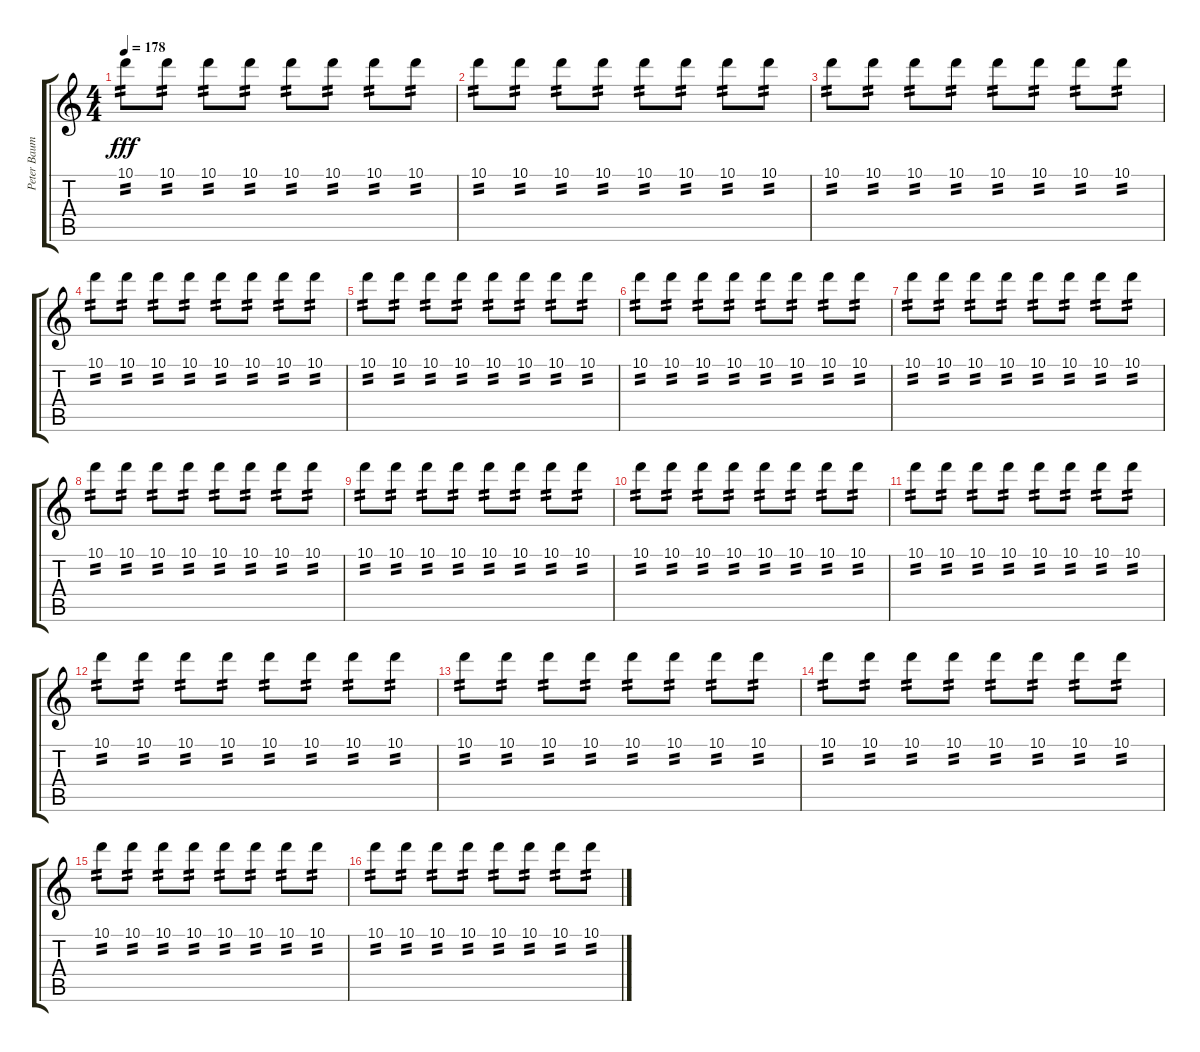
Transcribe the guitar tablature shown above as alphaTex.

\track ("Peter Baumann" "Peter Baum") {instrument distortionguitar}
\staff {score tabs}
\tuning (E4 B3 G3 D3 A2 E2) {hide}
\ts (4 4)
\tempo 178
\clef g2
\ks c
10.1.8{tp 2 dy fff} 10.1.8{tp 2} 10.1.8{tp 2} 10.1.8{tp 2} 10.1.8{tp 2} 10.1.8{tp 2} 10.1.8{tp 2} 10.1.8{tp 2} |
10.1.8{tp 2} 10.1.8{tp 2} 10.1.8{tp 2} 10.1.8{tp 2} 10.1.8{tp 2} 10.1.8{tp 2} 10.1.8{tp 2} 10.1.8{tp 2} |
10.1.8{tp 2} 10.1.8{tp 2} 10.1.8{tp 2} 10.1.8{tp 2} 10.1.8{tp 2} 10.1.8{tp 2} 10.1.8{tp 2} 10.1.8{tp 2} |
10.1.8{tp 2} 10.1.8{tp 2} 10.1.8{tp 2} 10.1.8{tp 2} 10.1.8{tp 2} 10.1.8{tp 2} 10.1.8{tp 2} 10.1.8{tp 2} |
10.1.8{tp 2} 10.1.8{tp 2} 10.1.8{tp 2} 10.1.8{tp 2} 10.1.8{tp 2} 10.1.8{tp 2} 10.1.8{tp 2} 10.1.8{tp 2} |
10.1.8{tp 2} 10.1.8{tp 2} 10.1.8{tp 2} 10.1.8{tp 2} 10.1.8{tp 2} 10.1.8{tp 2} 10.1.8{tp 2} 10.1.8{tp 2} |
10.1.8{tp 2} 10.1.8{tp 2} 10.1.8{tp 2} 10.1.8{tp 2} 10.1.8{tp 2} 10.1.8{tp 2} 10.1.8{tp 2} 10.1.8{tp 2} |
10.1.8{tp 2} 10.1.8{tp 2} 10.1.8{tp 2} 10.1.8{tp 2} 10.1.8{tp 2} 10.1.8{tp 2} 10.1.8{tp 2} 10.1.8{tp 2} |
10.1.8{tp 2} 10.1.8{tp 2} 10.1.8{tp 2} 10.1.8{tp 2} 10.1.8{tp 2} 10.1.8{tp 2} 10.1.8{tp 2} 10.1.8{tp 2} |
10.1.8{tp 2} 10.1.8{tp 2} 10.1.8{tp 2} 10.1.8{tp 2} 10.1.8{tp 2} 10.1.8{tp 2} 10.1.8{tp 2} 10.1.8{tp 2} |
10.1.8{tp 2} 10.1.8{tp 2} 10.1.8{tp 2} 10.1.8{tp 2} 10.1.8{tp 2} 10.1.8{tp 2} 10.1.8{tp 2} 10.1.8{tp 2} |
10.1.8{tp 2} 10.1.8{tp 2} 10.1.8{tp 2} 10.1.8{tp 2} 10.1.8{tp 2} 10.1.8{tp 2} 10.1.8{tp 2} 10.1.8{tp 2} |
10.1.8{tp 2} 10.1.8{tp 2} 10.1.8{tp 2} 10.1.8{tp 2} 10.1.8{tp 2} 10.1.8{tp 2} 10.1.8{tp 2} 10.1.8{tp 2} |
10.1.8{tp 2} 10.1.8{tp 2} 10.1.8{tp 2} 10.1.8{tp 2} 10.1.8{tp 2} 10.1.8{tp 2} 10.1.8{tp 2} 10.1.8{tp 2} |
10.1.8{tp 2} 10.1.8{tp 2} 10.1.8{tp 2} 10.1.8{tp 2} 10.1.8{tp 2} 10.1.8{tp 2} 10.1.8{tp 2} 10.1.8{tp 2} |
10.1.8{tp 2} 10.1.8{tp 2} 10.1.8{tp 2} 10.1.8{tp 2} 10.1.8{tp 2} 10.1.8{tp 2} 10.1.8{tp 2} 10.1.8{tp 2}
